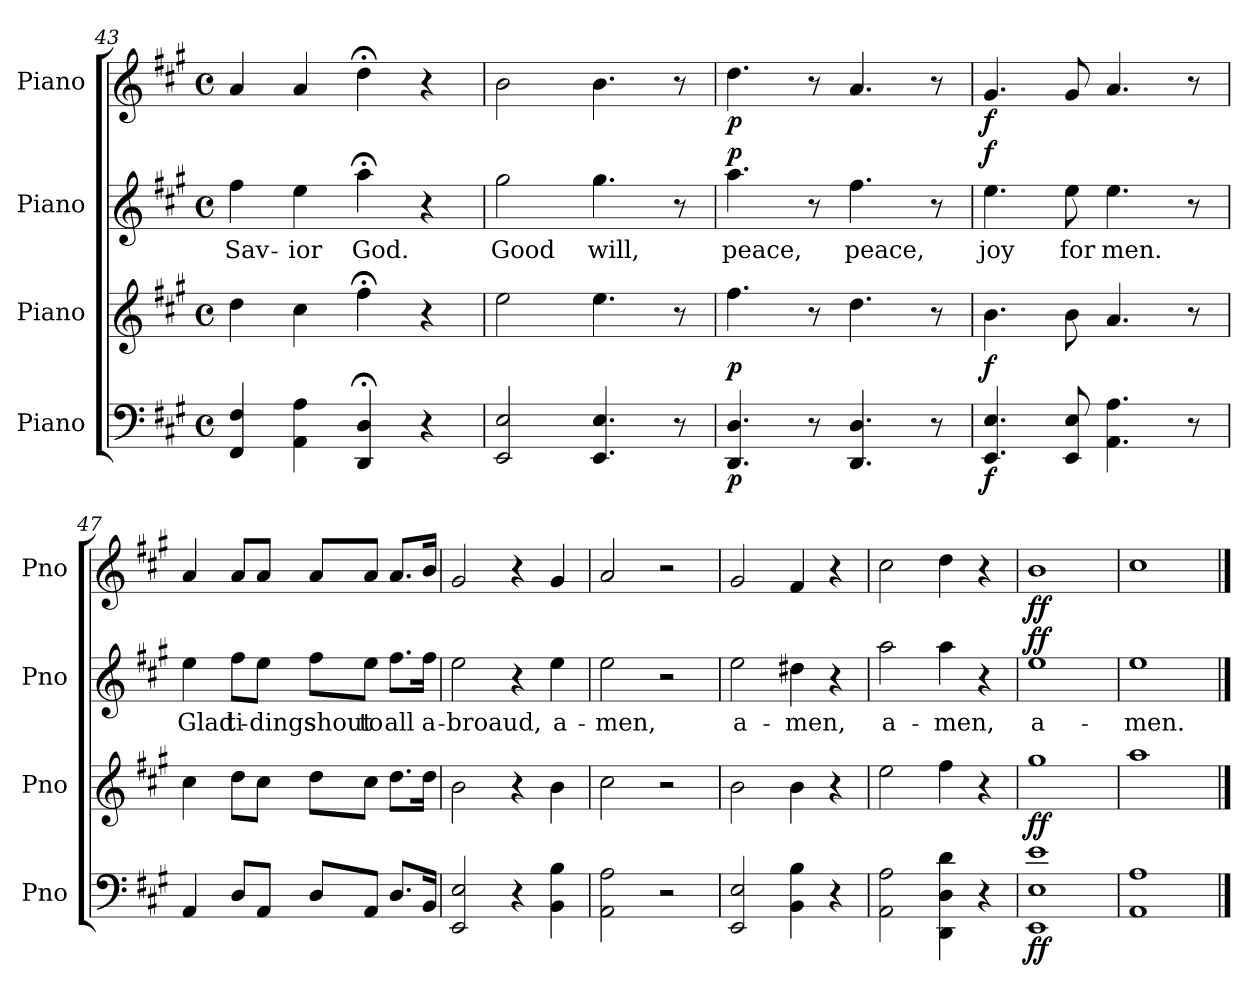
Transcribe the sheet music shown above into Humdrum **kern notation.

**kern	**dynam	**kern	**dynam	**kern	**text	**dynam	**kern	**dynam
*part4	*part4	*part3	*part3	*part2	*part2	*part2	*part1	*part1
*staff4	*staff4	*staff3	*staff3	*staff2	*staff2	*staff2	*staff1	*staff1
*I"Piano	*	*I"Piano	*	*I"Piano	*	*	*I"Piano	*
*I'Pno	*	*I'Pno	*	*I'Pno	*	*	*I'Pno	*
*clefF4	*	*clefG2	*	*clefG2	*	*	*clefG2	*
*k[f#c#g#]	*	*k[f#c#g#]	*	*k[f#c#g#]	*	*	*k[f#c#g#]	*
*M4/4	*	*M4/4	*	*M4/4	*	*	*M4/4	*
*met(c)	*	*met(c)	*	*met(c)	*	*	*met(c)	*
=43	=43	=43	=43	=43	=43	=43	=43	=43
!	!	!	!	!	!LO:LY:b	!	!	!
4FF#/ 4F#/	.	4dd\	.	4ff#\	Sav-	.	4a/	.
!	!	!	!	!	!LO:LY:b	!	!	!
4AA\ 4A\	.	4cc#\	.	4ee\	-ior	.	4a/	.
!	!	!	!	!	!LO:LY:b	!	!	!
4DD/;< 4D/;<	.	4ff#;<\	.	4aa;<\	God.	.	4dd;<\	.
4r	.	4r	.	4r	.	.	4r	.
=44	=44	=44	=44	=44	=44	=44	=44	=44
!	!	!	!	!	!LO:LY:b	!	!	!
2EE/ 2E/	.	2ee\	.	2gg#\	Good	.	2b\	.
!	!	!	!	!	!LO:LY:b	!	!	!
4.EE/ 4.E/	.	4.ee\	.	4.gg#\	will,	.	4.b\	.
8r	.	8r	.	8r	.	.	8r	.
=45	=45	=45	=45	=45	=45	=45	=45	=45
!	!LO:DY:b	!	!LO:DY:b	!	!LO:LY:b	!LO:DY:b	!	!LO:DY:b
4.DD/ 4.D/	p	4.ff#\	p	4.aa\	peace,	p	4.dd\	p
8r	.	8r	.	8r	.	.	8r	.
!	!	!	!	!	!LO:LY:b	!	!	!
4.DD/ 4.D/	.	4.dd\	.	4.ff#\	peace,	.	4.a/	.
8r	.	8r	.	8r	.	.	8r	.
=46	=46	=46	=46	=46	=46	=46	=46	=46
!	!LO:DY:b	!	!LO:DY:b	!	!LO:LY:b	!LO:DY:b	!	!LO:DY:b
4.EE/ 4.E/	f	4.b\	f	4.ee\	joy	f	4.g#/	f
!	!	!	!	!	!LO:LY:b	!	!	!
8EE/ 8E/	.	8b\	.	8ee\	for	.	8g#/	.
!	!	!	!	!	!LO:LY:b	!	!	!
4.AA\ 4.A\	.	4.a/	.	4.ee\	men.	.	4.a/	.
8r	.	8r	.	8r	.	.	8r	.
!!LO:LB:g=z
=47	=47	=47	=47	=47	=47	=47	=47	=47
!	!	!	!	!	!LO:LY:b	!	!	!
4AA/	.	4cc#\	.	4ee\	Glad	.	4a/	.
!	!	!	!	!	!LO:LY:b	!	!	!
8D/L	.	8dd\L	.	8ff#\L	ti-	.	8a/L	.
!	!	!	!	!	!LO:LY:b	!	!	!
8AA/J	.	8cc#\J	.	8ee\J	-dings	.	8a/J	.
!	!	!	!	!	!LO:LY:b	!	!	!
8D/L	.	8dd\L	.	8ff#\L	shout	.	8a/L	.
!	!	!	!	!	!LO:LY:b	!	!	!
8AA/J	.	8cc#\J	.	8ee\J	to	.	8a/J	.
!	!	!	!	!	!LO:LY:b	!	!	!
8.D/L	.	8.dd\L	.	8.ff#\L	all	.	8.a/L	.
!	!	!	!	!	!LO:LY:b	!	!	!
16BB/Jk	.	16dd\Jk	.	16ff#\Jk	a-	.	16b/Jk	.
=48	=48	=48	=48	=48	=48	=48	=48	=48
!	!	!	!	!	!LO:LY:b	!	!	!
2EE/ 2E/	.	2b\	.	2ee\	-broaud,	.	2g#/	.
4r	.	4r	.	4r	.	.	4r	.
!	!	!	!	!	!LO:LY:b	!	!	!
4BB\ 4B\	.	4b\	.	4ee\	a-	.	4g#/	.
=49	=49	=49	=49	=49	=49	=49	=49	=49
!	!	!	!	!	!LO:LY:b	!	!	!
2AA\ 2A\	.	2cc#\	.	2ee\	-men,	.	2a/	.
2r	.	2r	.	2r	.	.	2r	.
=50	=50	=50	=50	=50	=50	=50	=50	=50
!	!	!	!	!	!LO:LY:b	!	!	!
2EE/ 2E/	.	2b\	.	2ee\	a-	.	2g#/	.
!	!	!	!	!	!LO:LY:b	!	!	!
4BB\ 4B\	.	4b\	.	4dd#X\	-men,	.	4f#/	.
4r	.	4r	.	4r	.	.	4r	.
=51	=51	=51	=51	=51	=51	=51	=51	=51
!	!	!	!	!	!LO:LY:b	!	!	!
2AA\ 2A\	.	2ee\	.	2aa\	a-	.	2cc#\	.
!	!	!	!	!	!LO:LY:b	!	!	!
4DD\ 4D\ 4d\	.	4ff#\	.	4aa\	-men,	.	4dd\	.
4r	.	4r	.	4r	.	.	4r	.
=52	=52	=52	=52	=52	=52	=52	=52	=52
!	!LO:DY:b	!	!LO:DY:b	!	!LO:LY:b	!LO:DY:b	!	!LO:DY:b
1EE 1E 1e	ff	1gg#	ff	1ee	a-	ff	1b	ff
=53	=53	=53	=53	=53	=53	=53	=53	=53
!	!	!	!	!	!LO:LY:b	!	!	!
1AA 1A	.	1aa	.	1ee	-men.	.	1cc#	.
==	==	==	==	==	==	==	==	==
*-	*-	*-	*-	*-	*-	*-	*-	*-
